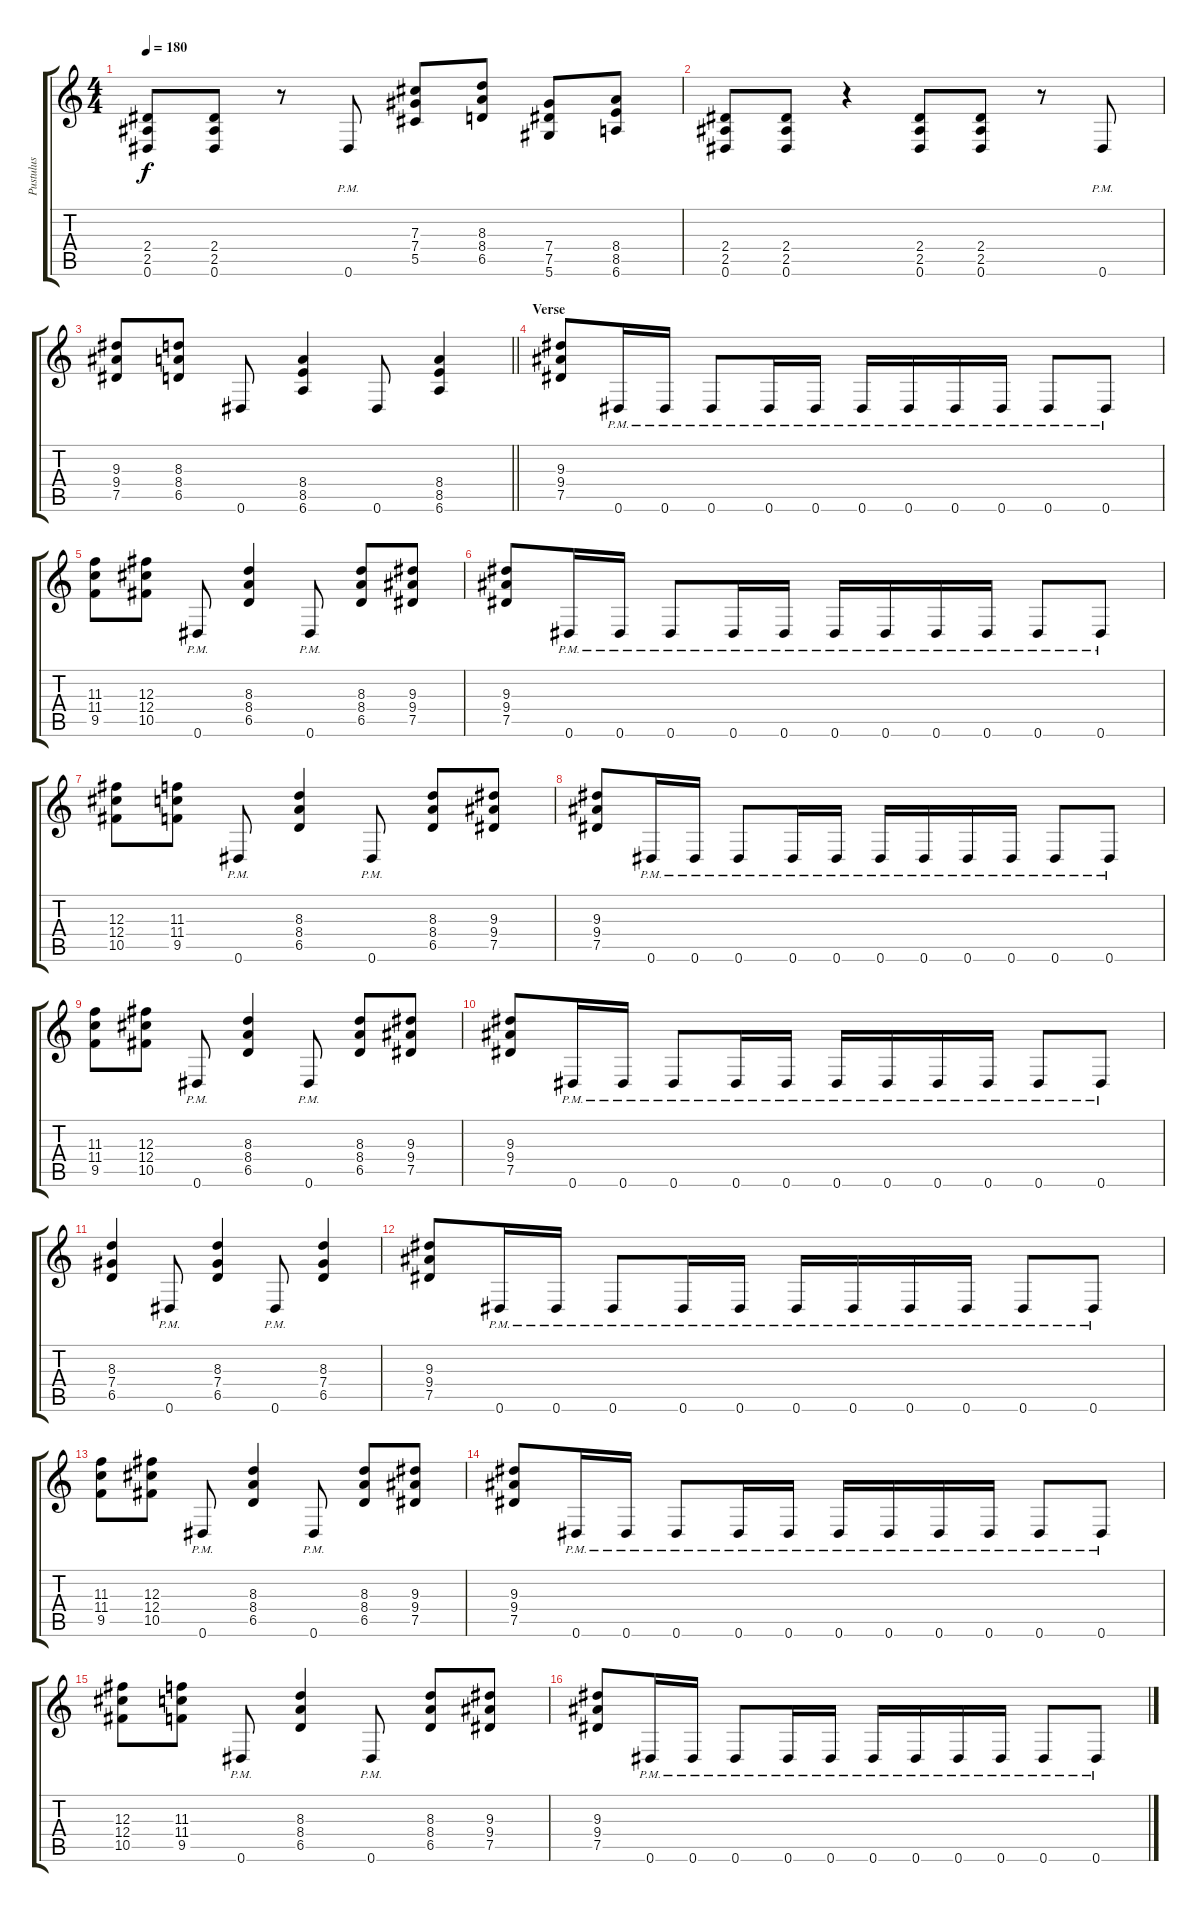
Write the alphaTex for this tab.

\track ("Pustulus" "Pustulus") {instrument overdrivenguitar}
\staff {score tabs}
\tuning (Eb4 Bb3 Gb3 Db3 Ab2 Eb2) {hide}
\ts (4 4)
\tempo 180
\clef g2
\ks c
(2.4 2.5 0.6).8{dy f} (2.4 2.5 0.6).8 r.8 0.6{pm}.8 (7.3 7.4 5.5).8 (8.3 8.4 6.5).8 (7.4 7.5 5.6).8 (8.4 8.5 6.6).8 |
(2.4 2.5 0.6).8 (2.4 2.5 0.6).8 r.4 (2.4 2.5 0.6).8 (2.4 2.5 0.6).8 r.8 0.6{pm}.8 |
\barLineRight lightlight
(9.3 9.4 7.5).8 (8.3 8.4 6.5).8 0.6.8 (8.4 8.5 6.6).4 0.6.8 (8.4 8.5 6.6).4 |
\section ("" "Verse")
(9.3 9.4 7.5).8 0.6{pm}.16 0.6{pm}.16 0.6{pm}.8 0.6{pm}.16 0.6{pm}.16 0.6{pm}.16 0.6{pm}.16 0.6{pm}.16 0.6{pm}.16 0.6{pm}.8 0.6{pm}.8 |
(11.3 11.4 9.5).8 (12.3 12.4 10.5).8 0.6{pm}.8 (8.3 8.4 6.5).4 0.6{pm}.8 (8.3 8.4 6.5).8 (9.3 9.4 7.5).8 |
(9.3 9.4 7.5).8 0.6{pm}.16 0.6{pm}.16 0.6{pm}.8 0.6{pm}.16 0.6{pm}.16 0.6{pm}.16 0.6{pm}.16 0.6{pm}.16 0.6{pm}.16 0.6{pm}.8 0.6{pm}.8 |
(12.3 12.4 10.5).8 (11.3 11.4 9.5).8 0.6{pm}.8 (8.3 8.4 6.5).4 0.6{pm}.8 (8.3 8.4 6.5).8 (9.3 9.4 7.5).8 |
(9.3 9.4 7.5).8 0.6{pm}.16 0.6{pm}.16 0.6{pm}.8 0.6{pm}.16 0.6{pm}.16 0.6{pm}.16 0.6{pm}.16 0.6{pm}.16 0.6{pm}.16 0.6{pm}.8 0.6{pm}.8 |
(11.3 11.4 9.5).8 (12.3 12.4 10.5).8 0.6{pm}.8 (8.3 8.4 6.5).4 0.6{pm}.8 (8.3 8.4 6.5).8 (9.3 9.4 7.5).8 |
(9.3 9.4 7.5).8 0.6{pm}.16 0.6{pm}.16 0.6{pm}.8 0.6{pm}.16 0.6{pm}.16 0.6{pm}.16 0.6{pm}.16 0.6{pm}.16 0.6{pm}.16 0.6{pm}.8 0.6{pm}.8 |
(8.3 7.4 6.5).4 0.6{pm}.8 (8.3 7.4 6.5).4 0.6{pm}.8 (8.3 7.4 6.5).4 |
(9.3 9.4 7.5).8 0.6{pm}.16 0.6{pm}.16 0.6{pm}.8 0.6{pm}.16 0.6{pm}.16 0.6{pm}.16 0.6{pm}.16 0.6{pm}.16 0.6{pm}.16 0.6{pm}.8 0.6{pm}.8 |
(11.3 11.4 9.5).8 (12.3 12.4 10.5).8 0.6{pm}.8 (8.3 8.4 6.5).4 0.6{pm}.8 (8.3 8.4 6.5).8 (9.3 9.4 7.5).8 |
(9.3 9.4 7.5).8 0.6{pm}.16 0.6{pm}.16 0.6{pm}.8 0.6{pm}.16 0.6{pm}.16 0.6{pm}.16 0.6{pm}.16 0.6{pm}.16 0.6{pm}.16 0.6{pm}.8 0.6{pm}.8 |
(12.3 12.4 10.5).8 (11.3 11.4 9.5).8 0.6{pm}.8 (8.3 8.4 6.5).4 0.6{pm}.8 (8.3 8.4 6.5).8 (9.3 9.4 7.5).8 |
(9.3 9.4 7.5).8 0.6{pm}.16 0.6{pm}.16 0.6{pm}.8 0.6{pm}.16 0.6{pm}.16 0.6{pm}.16 0.6{pm}.16 0.6{pm}.16 0.6{pm}.16 0.6{pm}.8 0.6{pm}.8
